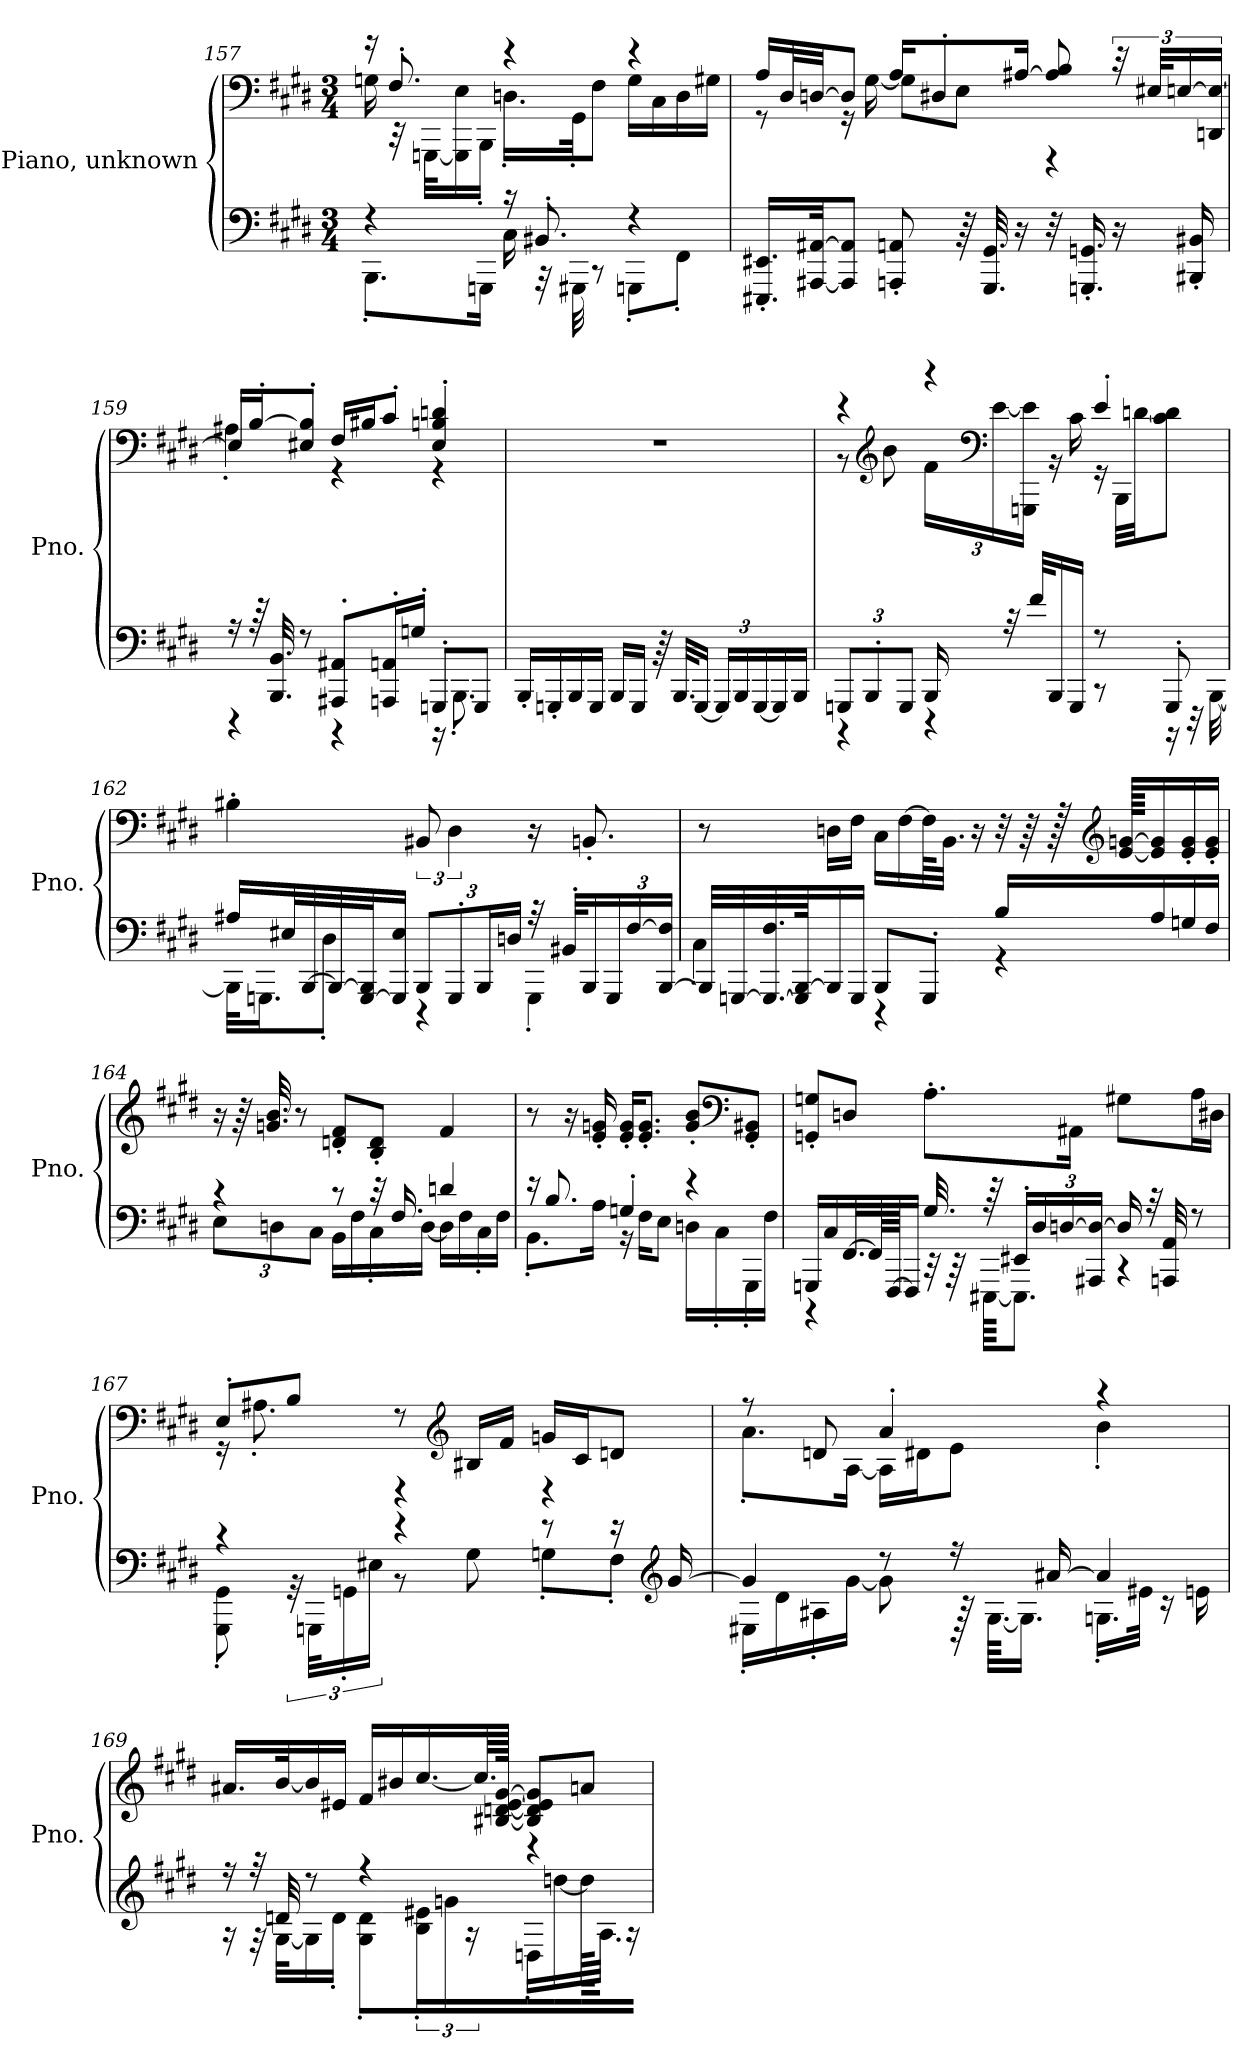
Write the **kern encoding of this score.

**kern	**kern
*part1	*part1
*staff2	*staff1
*I"Piano, unknown	*
*I'Pno.	*
!!LO:LB:g=z
*clefF4	*clefF4
*k[f#c#g#d#]	*k[f#c#g#d#]
*M3/4	*M3/4
=157	=157
*^	*^
4r	8.BBB'\L	16r	16Gn\
.	.	8.F#'/	32r
.	.	.	[32GGGn\KLL
.	.	.	16GGG\] 16E\
.	16GGGn\Jk	.	16BBB'\JJ
16r	16C#\	4r	16.Dn'\LL
8.BB#X'/	32r	.	.
.	32GGG#X\	.	32GG#'\JK
.	8r	.	8F#\J
4r	8GGGn'\L	4r	16G\LL
.	.	.	16C#\
.	8FF#'\J	.	16D\
.	.	.	16G#X\JJ
*v	*v	*	*
!!LO:LB:g=z	!!
=158	=158	=158
16.EEE#X/' 16.EE#X/'LL	16A/LL	8r
.	32D#/L	.
[32AAA#X/ [32AA#X/JK	[32Dn/JJ	.
8AAA#/] 8AA#/]J	8D/J]	16r
.	.	[16G#\
8AAAn/' 8AAn/'	16A/KL	8G#\L]
.	8D#X'/	.
64r	.	8E\J
32.GGG#/ 32.GG#/	.	.
16r	[16A#X/Jk	.
32r	8A#/] 8B/	4r
16.GGGn/' 16.GGn/'	.	.
16r	48r	.
.	48E#X/KLL	.
.	[24En/	.
16BBB#X/' 16BB#X/'	.	.
.	24DDn/ 24E/_JJ	.
=159	=159	=159
*^	*	*
16r	4r	16E/LL]	4A#X'\
64r	.	[16B'/J	.
32.BBB/ 32.BB/	.	.	.
8r	.	8E#X/' 8B/]'J	.
8AAA#X/' 8AA#X/'L	4r	16F#/LL	4r
.	.	16B#X/J	.
16AAAn/' 16AAn/'L	.	8c#'/J	.
16Gn'/JJ	.	.	.
8GGGn'/L	16r	4E#/' 4Bn/' 4dn/'	4r
.	8.BBB'\	.	.
8GGG/J	.	.	.
*v	*v	*	*
*	*v	*v
!!LO:LB:g=z
=160	=160
16BBB'/LL	2.r
16GGGn'/	.
16BBB/	.
16GGG/JJ	.
16BBB/LL	.
16GGG/JJ	.
64r	.
32.BBB/KLL	.
[16GGG/JJ	.
*Xbrackettup	*
24GGG/LL]	.
24BBB/	.
[24GGG/	.
16GGG/]	.
16BBB/JJ	.
=161	=161
*^	*^
12GGGn/L	4r	4r	8r
12BBB'/	.	.	.
*	*	*clefG2	*
.	.	.	8b\
12GGG/J	.	.	.
*	*	*	*Xbrackettup
16BBB/	4r	4r	24f#\LL
*	*	*clefF4	*
.	.	.	[24e\
32r	.	.	.
.	.	.	24GGGn\ 24e\]JJ
32f#/KLL	.	.	.
16BBB/	.	.	16r
16GGG/JJ	.	.	16c#\
8r	8r	4e'/	16r
.	.	.	32BBB\LLL
.	.	.	[32dn\JJ
8GGG'/	16r	.	8c#\ 8d\]J
.	32r	.	.
.	[32BBB\	.	.
*	*	*v	*v
!!LO:LB:g=z
=162	=162	=162
16A#X/LL	32BBB\KLL]	4B#X'\
.	16.GGGn\J	.
32E#X/L	.	.
[32BBB/	.	.
32BBB/_	8D#'\J	.
[32GGG/ 32BBB/]J	.	.
16GGG/] 16E#/JJ	.	.
*	*	*brackettup
12BBB/L	4r	12BB#X/
12GGG'/	.	6D#\
24BBB/L	.	.
24Dn/JJ	.	.
32r	4GGG'\	16r
32BB#X'/KLL	.	.
16BBB/	.	8.BBn'/
24GGG/	.	.
[24F#/	.	.
[24BBB/ 24F#/]JJ	.	.
!!LO:PB:g=z
=163	=163	=163
32BBB/LLL]	4C#'\	8r
[32GGGn/	.	.
32.GGG/_ 32.F#/	.	.
64GGG/] [64BBB/JK	.	.
16BBB/]	.	16Dn\LL
16GGG/JJ	.	16F#\JJ
8BBB/L	4r	16C#\LL
.	.	[16F#\
8GGG'/J	.	64F#\KL]
.	.	32.BB\JJJ
.	.	16r
16B/LL	4r	32r
.	.	64r
.	.	128r
*	*	*clefG2
.	.	[128e/ [128gn/KKKLL
16A/	.	16e/] 16g/]
16Gn/	.	16e/' 16g/'
16F#/JJ	.	16e/' 16g/'JJ
=164	=164	=164
4r	12E\L	16r
.	.	64r
.	.	32.gn/ 32.b/
.	12Dn\	.
.	.	8r
.	12C#\J	.
8r	16BB\LL	8dn/' 8f#/'L
.	16F#\	.
32r	16C#'\	8B/' 8d/'J
16.F#/	.	.
.	[16D\JJ	.
4dn/	16D\LL]	4f#/
.	16F#\	.
.	16C#'\	.
.	16F#\JJ	.
!!LO:LB:g=z
=165	=165	=165
16r	8.BB'\L	8r
8.B/	.	.
.	.	16r
.	16A\Jk	16e/' 16gn/'
4Gn'/	16r	16e/' 16g/'KL
.	16F#\KL	8.e/' 8.g/'J
.	8E\J	.
4r	16Dn\LL	8g/' 8b/'L
.	16C#'\	.
*	*	*clefF4
.	16GGG#'\	8GG#/' 8BB#X/'J
.	16F#\JJ	.
=166	=166	=166
16GGGn/LL	4r	8GGn/' 8Gn/'L
16C#/	.	.
[32.FF#/L	.	8Dn/J
128FF#/LL]	.	.
[128FFF#/JJJ	.	.
16FFF#/JJ]	.	.
32.G#/	32r	8.A'\L
.	64r	.
64r	[64EEE#X\KKKL	.
16EE#X'/LL	8.EEE#\J]	.
24D#/	.	.
[24Dn/	.	.
.	.	16AA#X\Jk
24AAA#X/ 24D/_JJ	.	.
16D/]	4r	8G#X\L
32r	.	.
32AAAn/ 32AA/	.	.
8r	.	16A\L
.	.	16D#X\JJ
!!LO:LB:g=z
=167	=167	=167
*	*	*^
4r	8GGG#\' 8GG#\'	8E'/L	16r
.	.	.	8.A#X'\
*	*brackettup	*	*
.	48r	8B/J	.
.	48GGGn\KLL	.	.
.	24GGn'\	.	.
.	24E#X\JJ	.	.
4r	8r	8r	4r
*	*	*clefG2	*
.	8G#\	16B#X/LL	.
.	.	16f#/JJ	.
8r	8Gn'\L	16gn/LL	4r
.	.	16c#/J	.
16r	8F#'\J	8dn/J	.
*clefG2	*	*	*
[16g#/	.	.	.
!!LO:LB:g=z	!!
=168	=168	=168	=168
4g#/]	16E#X'\LL	8r	8.a'\L
.	16d#\	.	.
.	16A#X'\	8dn/	.
.	[16g#\JJ	.	[16A\Jk
8r	8g#\]	4a'/	16A\LL]
.	.	.	16d#X\J
16r	128r	.	8e\J
.	[64.G#\KKLL	.	.
.	16.G#\JJ]	.	.
[16a#X/	.	.	.
4a#/]	16.Gn'\LL	4r	4b'\
.	32e#X\JJk	.	.
.	16r	.	.
.	16en\	.	.
*	*	*v	*v
!!LO:LB:g=z
=169	=169	=169
16r	16r	16.a#X/LL
32r	32r	.
32dn/	[32G#\KLL	[32b/K
8r	16G#\]	16b/]
.	16d'\JJ	16e#X/JJ
4r	8G#\' 8d\'L	16f#/LL
.	.	16b#X/
.	24B\' 24e#X\'L	[16.cc#/
.	24gn\JJ	.
.	24r	.
.	.	64.cc#/LL]
.	.	[128B#X/ [128dn/ [128e#/ [128g#/JJJJk
4r	16Dn'\LL	8B#/] 8d/] 8e#/] 8g#/]L
.	[16ddn\	.
.	64dd\KL]	8an/J
.	32.A\JJJ	.
.	16r	.
*v	*v	*
=	=
*-	*-
